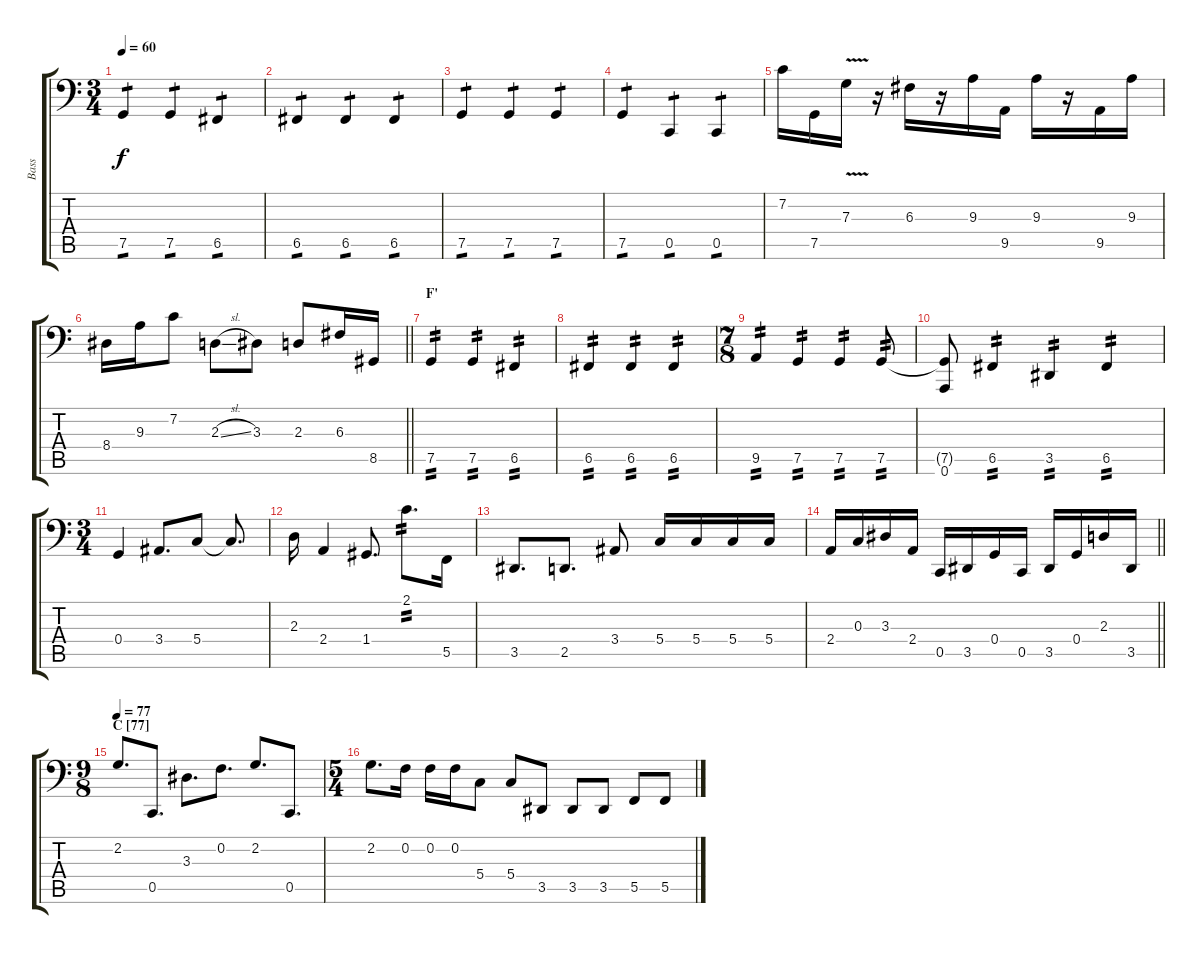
\track ("Bass" "Bass") {solo instrument electricbasspick}
\staff {score tabs}
\tuning (Bb2 F2 C2 G1 C1 A0) {hide}
\ts (3 4)
\tempo 60
\clef f4
\ks c
7.5.4{tp 1 dy f} 7.5.4{tp 1} 6.5.4{tp 1} |
6.5.4{tp 1} 6.5.4{tp 1} 6.5.4{tp 1} |
7.5.4{tp 1} 7.5.4{tp 1} 7.5.4{tp 1} |
7.5.4{tp 1} 0.5.4{tp 1} 0.5.4{tp 1} |
7.2.16{instrument slapbass1} 7.5.16 7.3{v}.16 r.16 6.3.16 r.16 9.3.16 9.5.16 9.3.16 r.16 9.5.16 9.3.16 |
\barLineRight lightlight
8.4.16 9.3.16 7.2.8 2.3{sl}.8 3.3.8 2.3.8 6.3.16 8.5.16 |
\section ("" "F'")
7.5.4{tp 2 instrument electricbasspick} 7.5.4{tp 2} 6.5.4{tp 2} |
6.5.4{tp 2} 6.5.4{tp 2} 6.5.4{tp 2} |
\ts (7 8)
9.5.4{tp 2} 7.5.4{tp 2} 7.5.4{tp 2} 7.5.8{tp 2} |
(7.5{t} 0.6).8 6.5.4{tp 2} 3.5.4{tp 2} 6.5.4{tp 2} |
\ts (3 4)
0.4.4 3.4.8{d} 5.4.8 5.4{t}.8{d} |
2.3.16 2.4.4 1.4.8{d} 2.1.8{d tp 2} 5.5.16 |
3.5.8{d} 2.5.8{d} 3.4.8 5.4.16 5.4.16 5.4.16 5.4.16 |
\barLineRight lightlight
2.4.16 0.3.16 3.3.16 2.4.16 0.5.16 3.5.16 0.4.16 0.5.16 3.5.16 0.4.16 2.3.16 3.5.16 |
\ts (9 8)
\section ("" "C [77]")
\tempo 77
2.2.8{d} 0.5.8{d} 3.3.8{d} 0.2.8{d} 2.2.8{d} 0.5.8{d} |
\ts (5 4)
2.2.8{d} 0.2.16 0.2.16 0.2.16 5.4.8 5.4.8 3.5.8 3.5.8 3.5.8 5.5.8 5.5.8
